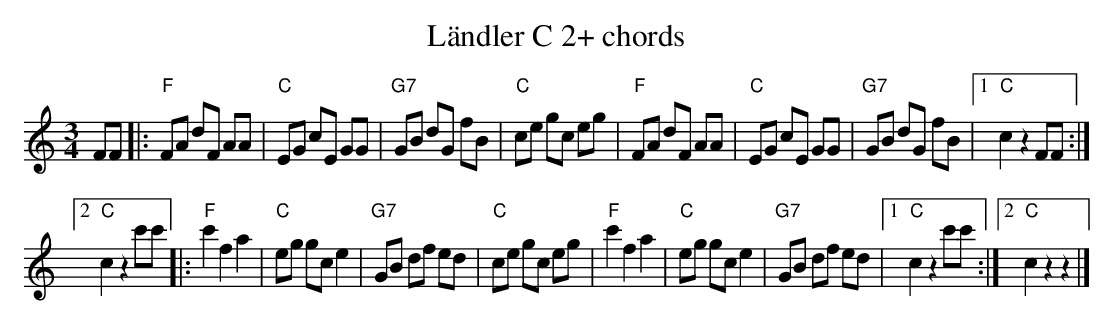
X:1
T:L\"andler C 2+ chords
M:3/4
L:1/8
K:Cmaj%%MIDI gchordon
FF |: "F"FA dF AA | "C"EG cE GG | "G7"GB dG fB | "C"ce gc eg | "F"FA dF AA | "C"EG cE GG | "G7"GB dG fB |1 "C"c2z2FF :|2
"C"c2z2c'c' |: "F"c'2f2a2 | "C"eg gc e2 | "G7"GB df ed | "C"ce gc eg | "F"c'2f2a2 | "C"eg gc e2 | "G7"GB df ed |1 "C"c2z2c'c' :|2 "C"c2z2z2 |]
